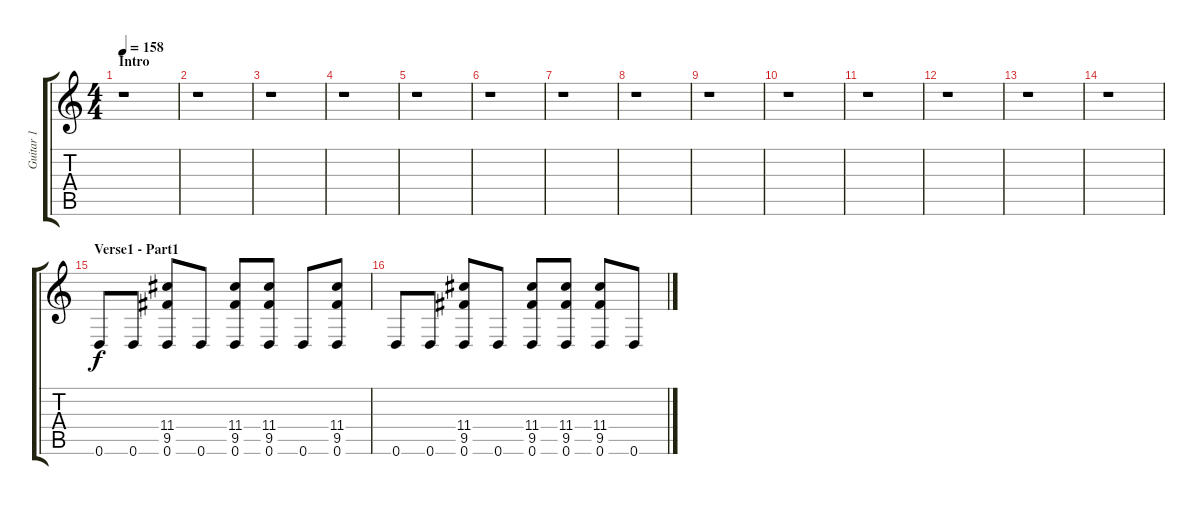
\track ("Guitar 1" "Guitar 1") {instrument distortionguitar}
\staff {score tabs}
\tuning (E4 B3 G3 D3 A2 D2) {hide}
\ts (4 4)
\section ("" "Intro")
\tempo 158
\clef g2
\ks c
r.1{dy f instrument distortionguitar} |
r.1 |
r.1 |
r.1 |
r.1 |
r.1 |
r.1 |
r.1 |
r.1 |
r.1 |
r.1 |
r.1 |
r.1 |
r.1 |
\section ("" "Verse1 - Part1")
0.6.8 0.6.8 (11.4 9.5 0.6).8 0.6.8 (11.4 9.5 0.6).8 (11.4 9.5 0.6).8 0.6.8 (11.4 9.5 0.6).8 |
0.6.8 0.6.8 (11.4 9.5 0.6).8 0.6.8 (11.4 9.5 0.6).8 (11.4 9.5 0.6).8 (11.4 9.5 0.6).8 0.6.8
